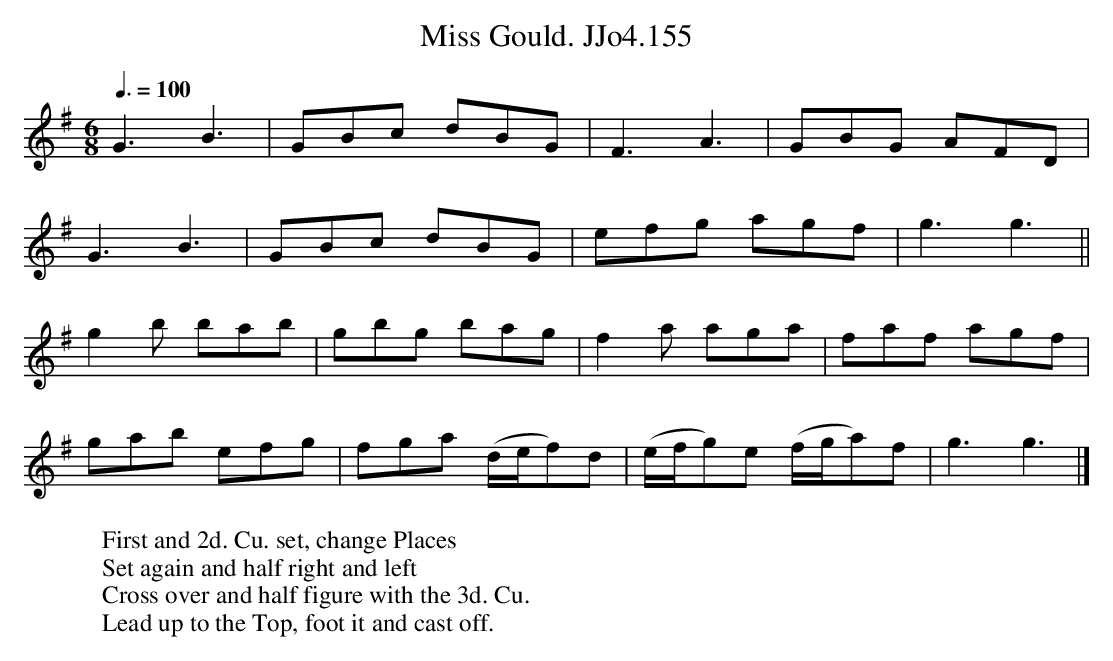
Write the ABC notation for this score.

X:1
T:Miss Gould. JJo4.155
M:6/8
Q:3/8=100
L:1/8
K:G
G3B3 | GBc dBG | F3A3 | GBG AFD |
G3B3 | GBc dBG | efg agf | g3g3 ||
g2b bab | gbg bag | f2a aga | faf agf |
gab efg | fga (d/e/f)d | (e/f/g)e (f/g/a)f | g3g3|]
W:First and 2d. Cu. set, change Places
W:Set again and half right and left
W:Cross over and half figure with the 3d. Cu.
W:Lead up to the Top, foot it and cast off.
